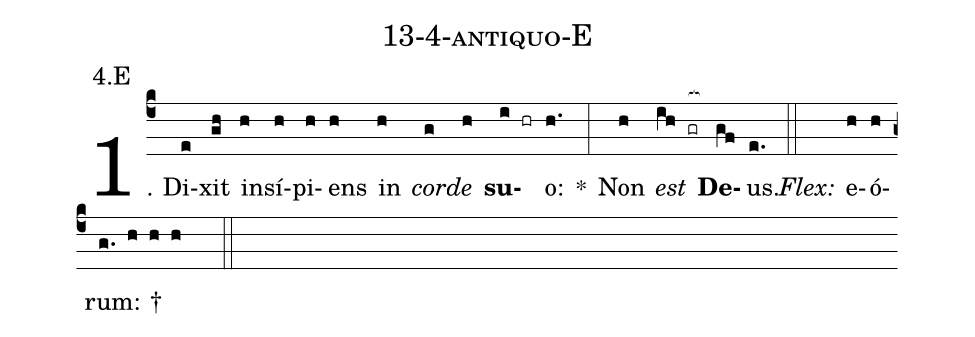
name: 13-4-antiquo-E;
annotation: 4.E;
%%
(c4)1. Di(e)xit(gh) in(h)sí(h)pi(h)ens(h) in(h) <i>cor</i>(g)<i>de</i>(h) <b>su</b>(i hr)o:(h.) *(:) Non(h) <i>est</i>(ih gr[ocb:1{]) <b>De</b>(gf[ocb:0}])us.(e.) (::)
<i>Flex:</i>()  e(h)ó(h)rum: †(g. h h h  ::)
